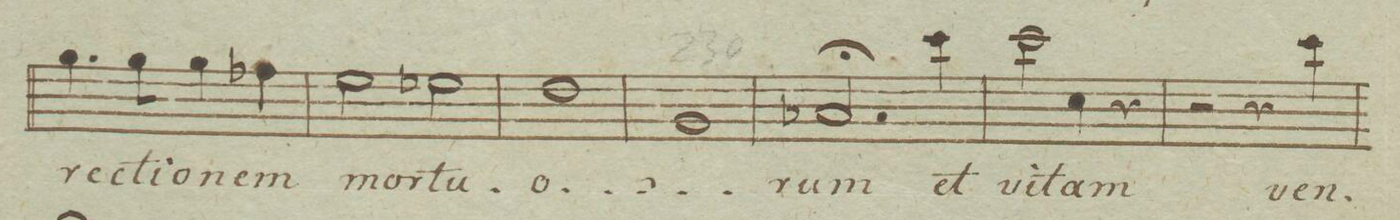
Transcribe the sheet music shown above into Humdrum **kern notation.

**kern	**text	**dynam
*I"Basso	*	*
*clefF4	*	*
*k[b-e-a-]	*	*
*met(c)	*	*
*M4/4	*	*
4.B-\	-rec-	.
8B-\	-ti-	.
4B-\	-o-	.
4A-X\	-nem	.
=224	=224	=224
2G\	mor-	.
2G-X\	-tu-	.
=225	=225	=225
1F	-o-	.
=226	=226	=226
1BB-	.	.
=227	=227	=227
2.C-X;/	-rum	.
4e-\	et	.
=228	=228	=228
2e-\	vi-	.
4E-\	-tam	.
4r	.	.
=229	=229	=229
2r	.	.
4r	.	.
4e-\	ven-	.
=230	=230	=230
*-	*-	*-
